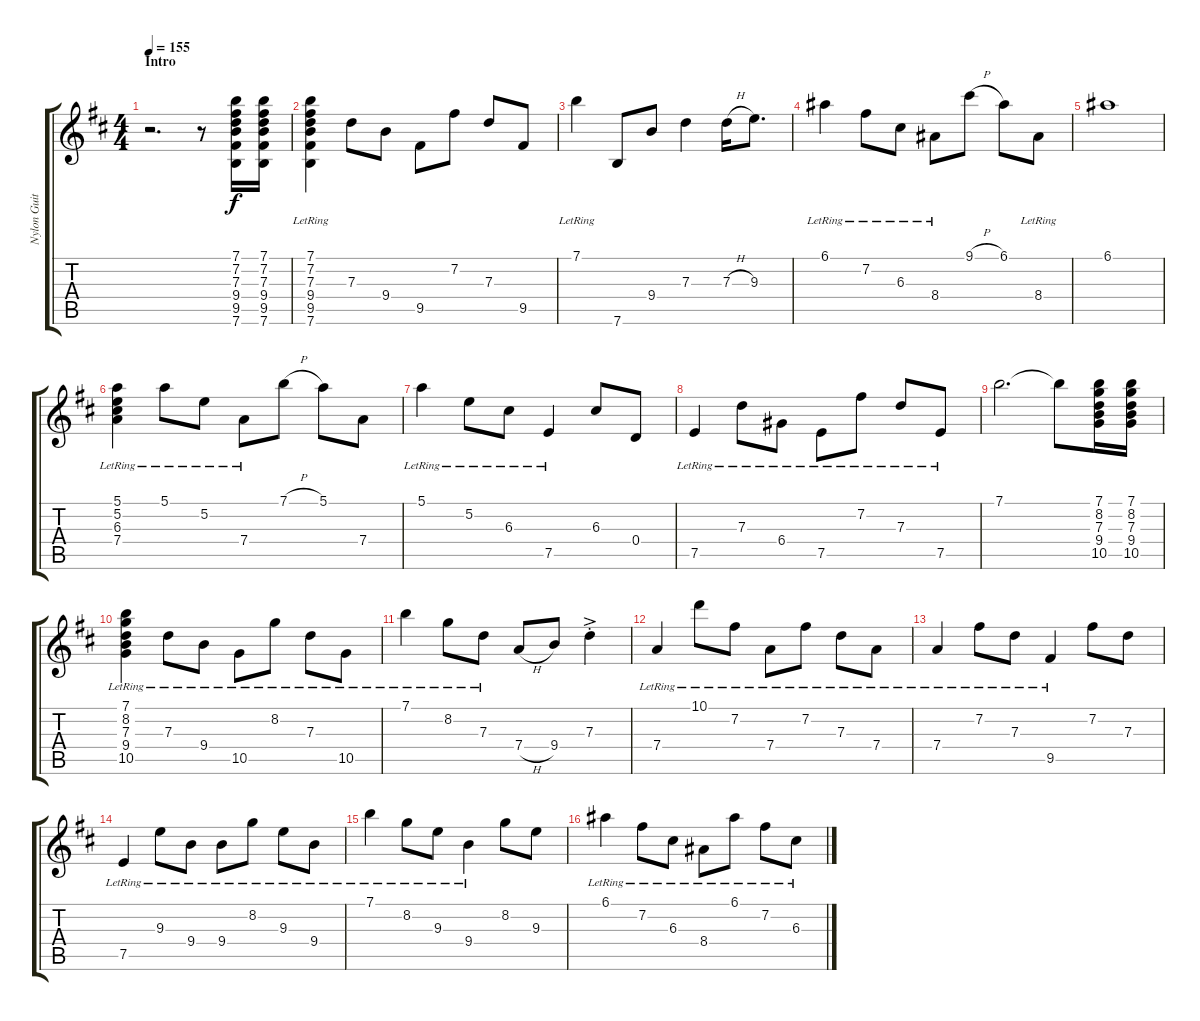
\track ("Nylon Guitar" "Nylon Guit") {instrument acousticguitarnylon}
\staff {score tabs}
\tuning (E4 B3 G3 D3 A2 E2) {hide}
\ts (4 4)
\section ("" "Intro")
\tempo 155
\clef g2
\ks bminor
r.2{d dy f instrument acousticguitarnylon} r.8 (7.1 7.2 7.3 9.4 9.5 7.6).16 (7.1 7.2 7.3 9.4 9.5 7.6).16 |
(7.1{lr} 7.2{lr} 7.3{lr} 9.4{lr} 9.5{lr} 7.6{lr}).4 7.3.8 9.4.8 9.5.8 7.2.8 7.3.8 9.5.8 |
7.1{lr}.4 7.6.8 9.4.8 7.3.4 7.3{h}.16 9.3.8{d} |
6.1{lr}.4 7.2{lr}.8 6.3{lr}.8 8.4{lr}.8 9.1{h}.8 6.1.8 8.4{lr}.8 |
6.1.1 |
(5.1{lr} 5.2{lr} 6.3{lr} 7.4{lr}).4 5.1{lr}.8 5.2{lr}.8 7.4{lr}.8 7.1{h}.8 5.1.8 7.4.8 |
5.1{lr}.4 5.2{lr}.8 6.3{lr}.8 7.5{lr}.4 6.3.8 0.4.8 |
7.5{lr}.4 7.3{lr}.8 6.4{lr}.8 7.5{lr}.8 7.2{lr}.8 7.3{lr}.8 7.5{lr}.8 |
7.1.2{d} 7.1{t}.8 (7.1 8.2 7.3 9.4 10.5).16 (7.1 8.2 7.3 9.4 10.5).16 |
(7.1{lr} 8.2{lr} 7.3{lr} 9.4{lr} 10.5{lr}).4 7.3{lr}.8 9.4{lr}.8 10.5{lr}.8 8.2{lr}.8 7.3{lr}.8 10.5{lr}.8 |
7.1{lr}.4 8.2{lr}.8 7.3{lr}.8 7.4{h}.8 9.4.8 7.3{ac st}.4 |
7.4{lr}.4 10.1{lr}.8 7.2{lr}.8 7.4{lr}.8 7.2{lr}.8 7.3{lr}.8 7.4{lr}.8 |
7.4{lr}.4 7.2{lr}.8 7.3{lr}.8 9.5{lr}.4 7.2.8 7.3.8 |
7.5{lr}.4 9.3{lr}.8 9.4{lr}.8 9.4{lr}.8 8.2{lr}.8 9.3{lr}.8 9.4{lr}.8 |
7.1{lr}.4 8.2{lr}.8 9.3{lr}.8 9.4{lr}.4 8.2.8 9.3.8 |
6.1{lr}.4 7.2{lr}.8 6.3{lr}.8 8.4{lr}.8 6.1{lr}.8 7.2{lr}.8 6.3{lr}.8
